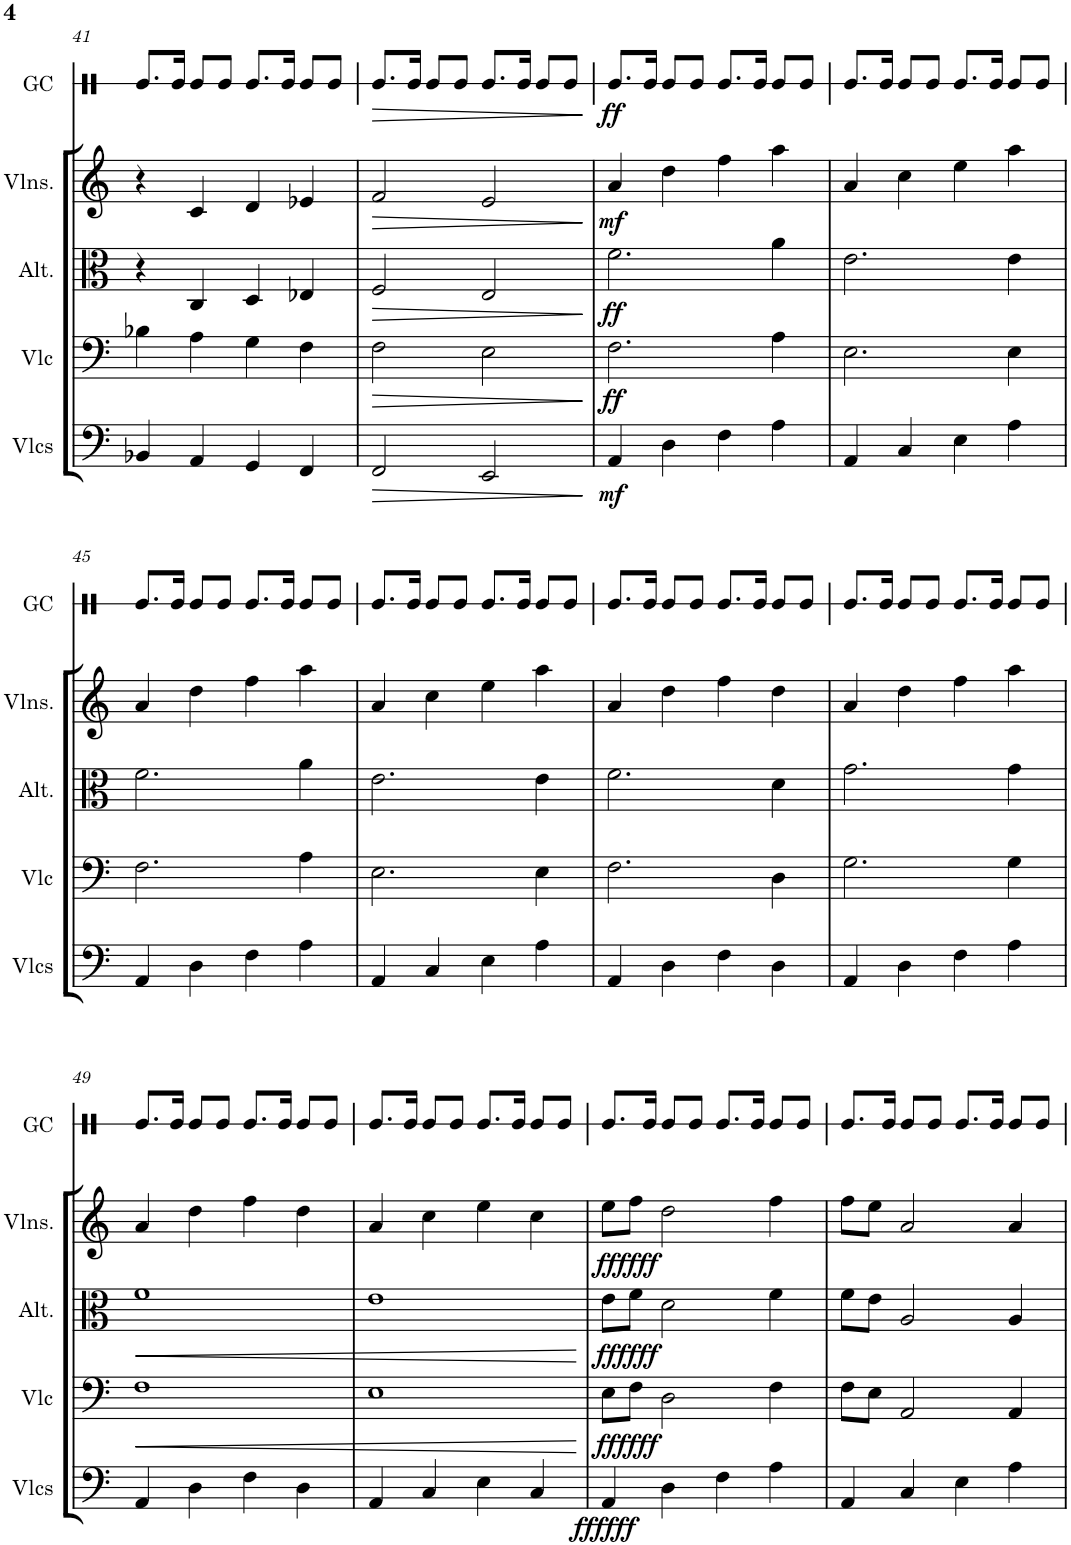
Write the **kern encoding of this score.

**kern	**dynam	**kern	**dynam	**kern	**dynam	**kern	**dynam	**kern	**dynam
*part5	*part5	*part4	*part4	*part3	*part3	*part2	*part2	*part1	*part1
*staff5	*staff5	*staff4	*staff4	*staff3	*staff3	*staff2	*staff2	*staff1	*staff1
*I"Violoncelles	*	*I"Violoncelle	*	*I"Alto	*	*I"Violons	*	*I"Grosse caisse	*
*I'Vlcs	*	*I'Vlc	*	*I'Alt.	*	*I'Vlns.	*	*I'GC	*
!!LO:PB:g=z
*clefF4	*	*clefF4	*	*clefC3	*	*clefG2	*	*clefX	*
*k[]	*	*k[]	*	*k[]	*	*k[]	*	*k[]	*
*M4/4	*	*M4/4	*	*M4/4	*	*M4/4	*	*M4/4	*
=41	=41	=41	=41	=41	=41	=41	=41	=41	=41
4BB-X/	.	4B-X\	.	4r	.	4r	.	8.Re/L	.
.	.	.	.	.	.	.	.	16Re/Jk	.
4AA/	.	4A\	.	4C/	.	4c/	.	8Re/L	.
.	.	.	.	.	.	.	.	8Re/J	.
4GG/	.	4G\	.	4D/	.	4d/	.	8.Re/L	.
.	.	.	.	.	.	.	.	16Re/Jk	.
4FF/	.	4F\	.	4E-X/	.	4e-X/	.	8Re/L	.
.	.	.	.	.	.	.	.	8Re/J	.
=42	=42	=42	=42	=42	=42	=42	=42	=42	=42
!	!LO:HP:b	!	!LO:HP:b	!	!LO:HP:b	!	!LO:HP:b	!	!LO:HP:b
2FF/	>	2F\	>	2F/	>	2f/	>	8.Re/L	>
.	.	.	.	.	.	.	.	16Re/Jk	.
.	.	.	.	.	.	.	.	8Re/L	.
.	.	.	.	.	.	.	.	8Re/J	.
2EE/	.	2E\	.	2E/	.	2e/	.	8.Re/L	.
.	.	.	.	.	.	.	.	16Re/Jk	.
.	.	.	.	.	.	.	.	8Re/L	.
.	.	.	.	.	.	.	.	8Re/J	.
.	]	.	]	.	]	.	]	.	]
=43	=43	=43	=43	=43	=43	=43	=43	=43	=43
!	!LO:DY:b	!	!LO:DY:b	!	!LO:DY:b	!	!LO:DY:b	!	!LO:DY:b
4AA/	mf	2.F\	ff	2.f\	ff	4a/	mf	8.Re/L	ff
.	.	.	.	.	.	.	.	16Re/Jk	.
4D\	.	.	.	.	.	4dd\	.	8Re/L	.
.	.	.	.	.	.	.	.	8Re/J	.
4F\	.	.	.	.	.	4ff\	.	8.Re/L	.
.	.	.	.	.	.	.	.	16Re/Jk	.
4A\	.	4A\	.	4a\	.	4aa\	.	8Re/L	.
.	.	.	.	.	.	.	.	8Re/J	.
=44	=44	=44	=44	=44	=44	=44	=44	=44	=44
4AA/	.	2.E\	.	2.e\	.	4a/	.	8.Re/L	.
.	.	.	.	.	.	.	.	16Re/Jk	.
4C/	.	.	.	.	.	4cc\	.	8Re/L	.
.	.	.	.	.	.	.	.	8Re/J	.
4E\	.	.	.	.	.	4ee\	.	8.Re/L	.
.	.	.	.	.	.	.	.	16Re/Jk	.
4A\	.	4E\	.	4e\	.	4aa\	.	8Re/L	.
.	.	.	.	.	.	.	.	8Re/J	.
!!LO:LB:g=z
=45	=45	=45	=45	=45	=45	=45	=45	=45	=45
4AA/	.	2.F\	.	2.f\	.	4a/	.	8.Re/L	.
.	.	.	.	.	.	.	.	16Re/Jk	.
4D\	.	.	.	.	.	4dd\	.	8Re/L	.
.	.	.	.	.	.	.	.	8Re/J	.
4F\	.	.	.	.	.	4ff\	.	8.Re/L	.
.	.	.	.	.	.	.	.	16Re/Jk	.
4A\	.	4A\	.	4a\	.	4aa\	.	8Re/L	.
.	.	.	.	.	.	.	.	8Re/J	.
=46	=46	=46	=46	=46	=46	=46	=46	=46	=46
4AA/	.	2.E\	.	2.e\	.	4a/	.	8.Re/L	.
.	.	.	.	.	.	.	.	16Re/Jk	.
4C/	.	.	.	.	.	4cc\	.	8Re/L	.
.	.	.	.	.	.	.	.	8Re/J	.
4E\	.	.	.	.	.	4ee\	.	8.Re/L	.
.	.	.	.	.	.	.	.	16Re/Jk	.
4A\	.	4E\	.	4e\	.	4aa\	.	8Re/L	.
.	.	.	.	.	.	.	.	8Re/J	.
=47	=47	=47	=47	=47	=47	=47	=47	=47	=47
4AA/	.	2.F\	.	2.f\	.	4a/	.	8.Re/L	.
.	.	.	.	.	.	.	.	16Re/Jk	.
4D\	.	.	.	.	.	4dd\	.	8Re/L	.
.	.	.	.	.	.	.	.	8Re/J	.
4F\	.	.	.	.	.	4ff\	.	8.Re/L	.
.	.	.	.	.	.	.	.	16Re/Jk	.
4D\	.	4D\	.	4d\	.	4dd\	.	8Re/L	.
.	.	.	.	.	.	.	.	8Re/J	.
=48	=48	=48	=48	=48	=48	=48	=48	=48	=48
4AA/	.	2.G\	.	2.g\	.	4a/	.	8.Re/L	.
.	.	.	.	.	.	.	.	16Re/Jk	.
4D\	.	.	.	.	.	4dd\	.	8Re/L	.
.	.	.	.	.	.	.	.	8Re/J	.
4F\	.	.	.	.	.	4ff\	.	8.Re/L	.
.	.	.	.	.	.	.	.	16Re/Jk	.
4A\	.	4G\	.	4g\	.	4aa\	.	8Re/L	.
.	.	.	.	.	.	.	.	8Re/J	.
!!LO:LB:g=z
=49	=49	=49	=49	=49	=49	=49	=49	=49	=49
!	!	!	!LO:HP:b	!	!LO:HP:b	!	!	!	!
4AA/	.	1F	<	1f	<	4a/	.	8.Re/L	.
.	.	.	.	.	.	.	.	16Re/Jk	.
4D\	.	.	.	.	.	4dd\	.	8Re/L	.
.	.	.	.	.	.	.	.	8Re/J	.
4F\	.	.	.	.	.	4ff\	.	8.Re/L	.
.	.	.	.	.	.	.	.	16Re/Jk	.
4D\	.	.	.	.	.	4dd\	.	8Re/L	.
.	.	.	.	.	.	.	.	8Re/J	.
=50	=50	=50	=50	=50	=50	=50	=50	=50	=50
4AA/	.	1E	.	1e	.	4a/	.	8.Re/L	.
.	.	.	.	.	.	.	.	16Re/Jk	.
4C/	.	.	.	.	.	4cc\	.	8Re/L	.
.	.	.	.	.	.	.	.	8Re/J	.
4E\	.	.	.	.	.	4ee\	.	8.Re/L	.
.	.	.	.	.	.	.	.	16Re/Jk	.
4C/	.	.	.	.	.	4cc\	.	8Re/L	.
.	.	.	.	.	.	.	.	8Re/J	.
.	.	.	[	.	[	.	.	.	.
=51	=51	=51	=51	=51	=51	=51	=51	=51	=51
!	!LO:DY:b	!	!LO:DY:b	!	!LO:DY:b	!	!LO:DY:b	!	!
4AA/	ffffff	8E\L	ffffff	8e\L	ffffff	8ee\L	ffffff	8.Re/L	.
.	.	8F\J	.	8f\J	.	8ff\J	.	.	.
.	.	.	.	.	.	.	.	16Re/Jk	.
4D\	.	2D\	.	2d\	.	2dd\	.	8Re/L	.
.	.	.	.	.	.	.	.	8Re/J	.
4F\	.	.	.	.	.	.	.	8.Re/L	.
.	.	.	.	.	.	.	.	16Re/Jk	.
4A\	.	4F\	.	4f\	.	4ff\	.	8Re/L	.
.	.	.	.	.	.	.	.	8Re/J	.
=52	=52	=52	=52	=52	=52	=52	=52	=52	=52
4AA/	.	8F\L	.	8f\L	.	8ff\L	.	8.Re/L	.
.	.	8E\J	.	8e\J	.	8ee\J	.	.	.
.	.	.	.	.	.	.	.	16Re/Jk	.
4C/	.	2AA/	.	2A/	.	2a/	.	8Re/L	.
.	.	.	.	.	.	.	.	8Re/J	.
4E\	.	.	.	.	.	.	.	8.Re/L	.
.	.	.	.	.	.	.	.	16Re/Jk	.
4A\	.	4AA/	.	4A/	.	4a/	.	8Re/L	.
.	.	.	.	.	.	.	.	8Re/J	.
=	=	=	=	=	=	=	=	=	=
*-	*-	*-	*-	*-	*-	*-	*-	*-	*-
